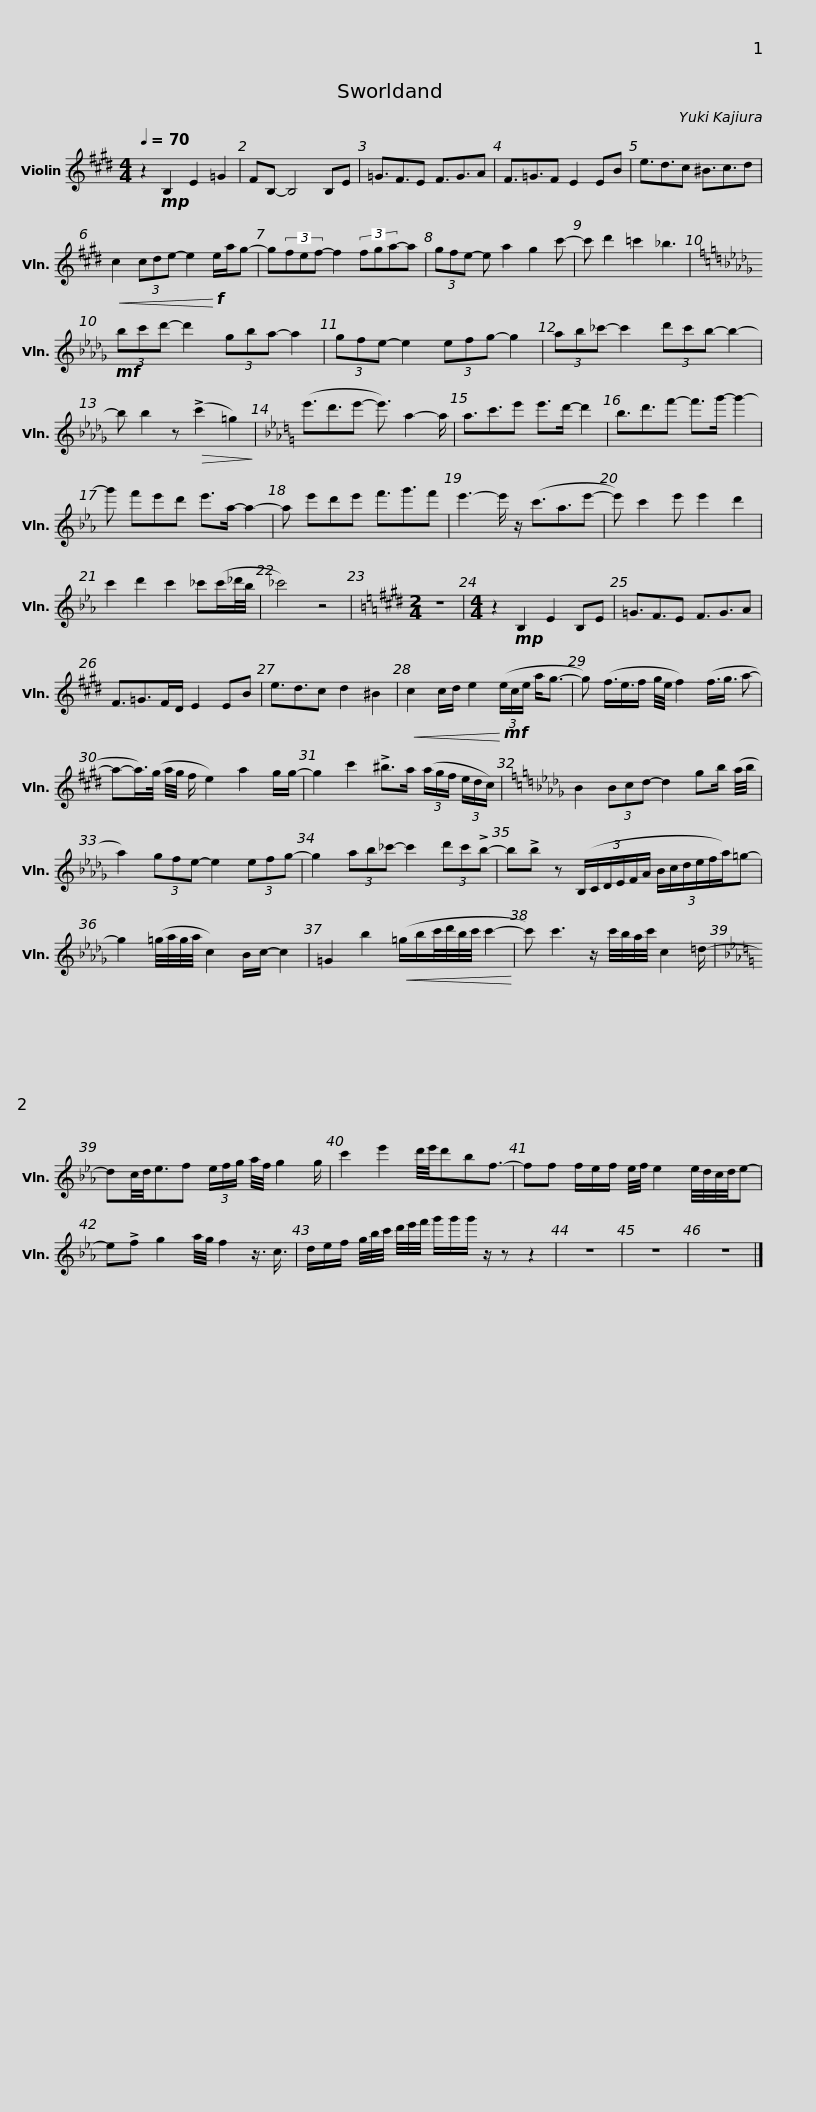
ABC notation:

X:1
L:1/8
Q:1/4=70
M:4/4
I:linebreak $
K:E
V:1 treble
V:1
 z2!mp! B,2 E2 =G2 | FB,- B,4 B,E | =G3/2F3/2E F3/2G3/2A | F3/2=G3/2F E2 EB | e3/2d3/2c ^B3/2c3/2d | %5
!<(! c2 (3cde- e2!<)!!f! e/a/g- |$ g(3fef- f2 (3fga-a | (3gfe- e a2 g2 c'- | c' d'2 =c'2 _b3 |[K:Db]!mf! (3bc'd'- d'2 (3gba- a2 | %10
 (3gfe- e2 (3efg- g2 |$ (3ab_c'- c'2 (3d'c'b- b2- | b b2 z!>(! (!>!c'2 =g2)!>)! |[K:Eb] (e'3/2d'3/2e'- e'3/2) a2- a/ | a3/2c'3/2e' e'>d'- d'2 | %15
 b3/2d'3/2f'- f'>g'- g'2- |$ g' f'e'd' e'>a- a2- | a e'd'e' f'3/2g'3/2f' | e'3- e'/ z/ (c'3/2a3/2e'- | e') c'2 e' e'2 d'2 | %20
 c'2 d'2 c'2 _c'(c'/_d'/4b/4 |$ _c'4) z4 |[K:E][M:2/4] z4 |[M:4/4] z2!mp! B,2 E2 B,E | =G3/2F3/2E F3/2G3/2A | %25
 F3/2=G>FD/ E2 EB | e3/2d3/2c d2 ^B2 |$!<(! c2 c/d/ e2!<)!!mf! (3(e/c/e/ a<g- | g) (f3/4e3/4f/ g/4e/4 f2) (f3/4g3/4 a- | a-a/>)(g/ a/4g/4 f/ e2) a2 g/g/- |$ %30
 g2 c'2 !>!^b>a (3(a/g/f/ (3e/d/c/) |[K:Db] B2 (3Bcd- d2 gb/ (a/4b/4 | a2) (3gfe- e2 (3efg- | g2 (3ab_c'- c'2 (3d'c'!>!b- |$ b!>!b z (3:2:6(B,/C/D/E/F/A/ (3:2:6B/c/d/e/f/a/)=g- | %35
 g2 (=g/4a/4g/4a/4 c2) B/c/- c2 | =G2 b2!<(! (=g/b/c'/4d'/4b/4c'/4 c'2-!<)! |$ c') c'3 z/ c'/4b/4a/4c'/4 c2 =d/- |[K:Eb] dc/4d/4e3/2f (3e/f/g/ a/4f/4 g2 g/ | c'2 e'2 d'/4e'/4d'bf3/2- |$ %40
 ff f/e/f/ e/4f/4 e2 e/4d/4c/4d/4e- | e!>!f g2 a/4g/4 f2 z3/4 c3/4 | d/e/f/ g/4b/4c'/4 d'/4e'/4f'/4 g'/g'/g'/ z/ z z2 | z8 | z8 | %45
 z8 |] %46
